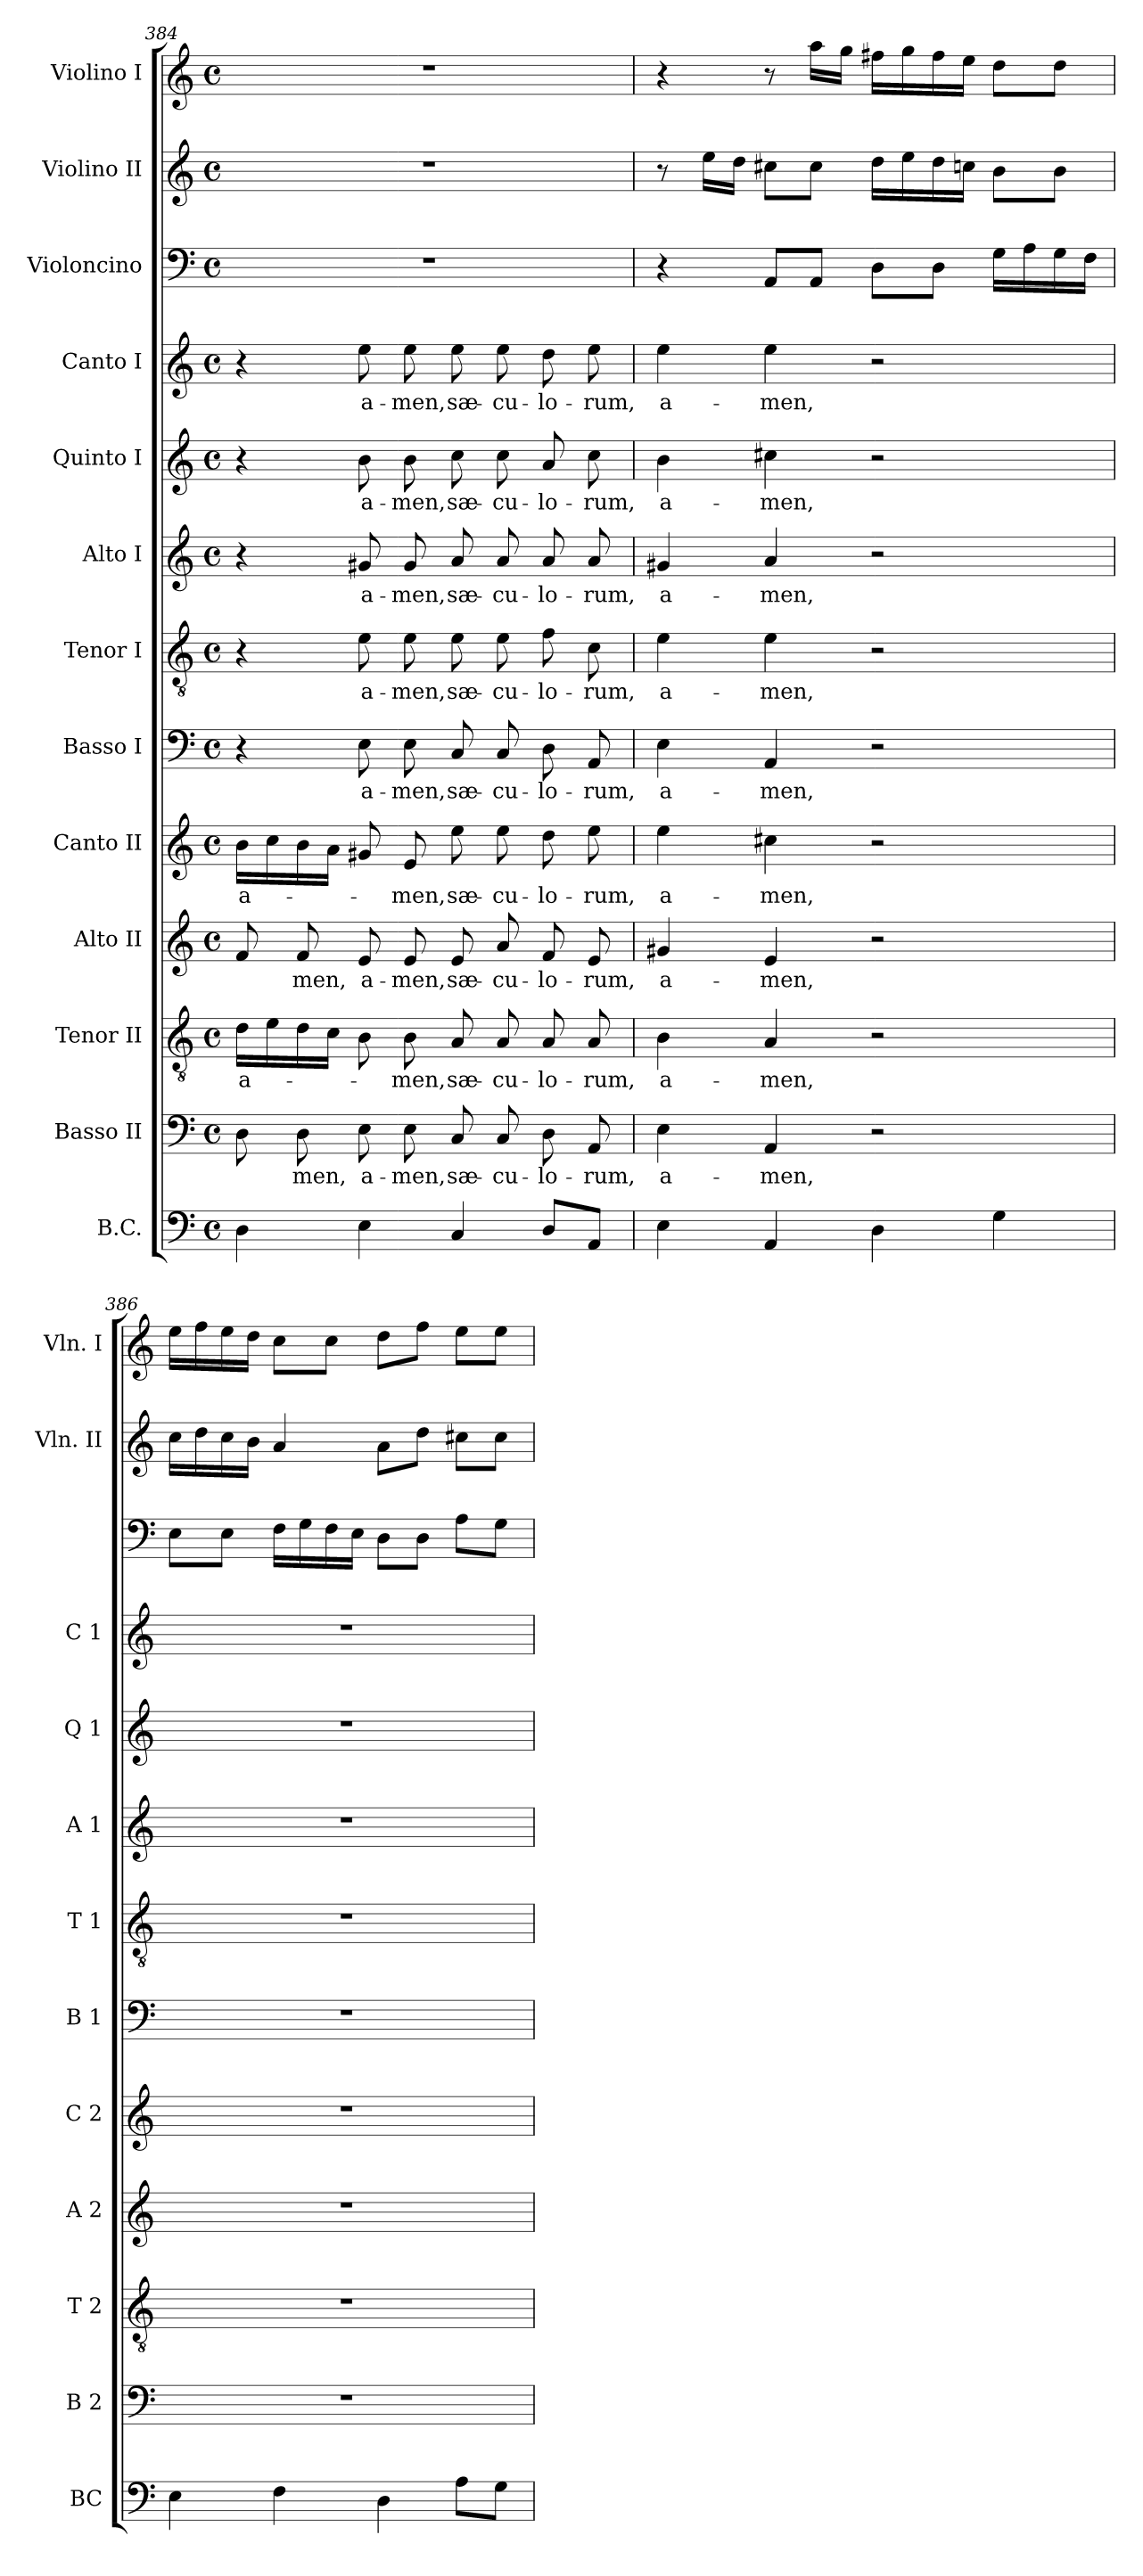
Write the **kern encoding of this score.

**kern	**kern	**text	**kern	**text	**kern	**text	**kern	**text	**kern	**text	**kern	**text	**kern	**text	**kern	**text	**kern	**text	**kern	**kern	**kern
*part13	*part12	*part12	*part11	*part11	*part10	*part10	*part9	*part9	*part8	*part8	*part7	*part7	*part6	*part6	*part5	*part5	*part4	*part4	*part3	*part2	*part1
*staff13	*staff12	*staff12	*staff11	*staff11	*staff10	*staff10	*staff9	*staff9	*staff8	*staff8	*staff7	*staff7	*staff6	*staff6	*staff5	*staff5	*staff4	*staff4	*staff3	*staff2	*staff1
*I"B.C.	*I"Basso II	*	*I"Tenor II	*	*I"Alto II	*	*I"Canto II	*	*I"Basso I	*	*I"Tenor I	*	*I"Alto I	*	*I"Quinto I	*	*I"Canto I	*	*I"Violoncino	*I"Violino II	*I"Violino I
*I'BC	*I'B 2	*	*I'T 2	*	*I'A 2	*	*I'C 2	*	*I'B 1	*	*I'T 1	*	*I'A 1	*	*I'Q 1	*	*I'C 1	*	*	*I'Vln. II	*I'Vln. I
!!LO:PB:g=z
*clefF4	*clefF4	*	*clefGv2	*	*clefG2	*	*clefG2	*	*clefF4	*	*clefGv2	*	*clefG2	*	*clefG2	*	*clefG2	*	*clefF4	*clefG2	*clefG2
*k[]	*k[]	*	*k[]	*	*k[]	*	*k[]	*	*k[]	*	*k[]	*	*k[]	*	*k[]	*	*k[]	*	*k[]	*k[]	*k[]
*C:	*C:	*	*C:	*	*C:	*	*C:	*	*C:	*	*C:	*	*C:	*	*C:	*	*C:	*	*C:	*C:	*C:
*M4/4	*M4/4	*	*M4/4	*	*M4/4	*	*M4/4	*	*M4/4	*	*M4/4	*	*M4/4	*	*M4/4	*	*M4/4	*	*M4/4	*M4/4	*M4/4
*met(c)	*met(c)	*	*met(c)	*	*met(c)	*	*met(c)	*	*met(c)	*	*met(c)	*	*met(c)	*	*met(c)	*	*met(c)	*	*met(c)	*met(c)	*met(c)
=384	=384	=384	=384	=384	=384	=384	=384	=384	=384	=384	=384	=384	=384	=384	=384	=384	=384	=384	=384	=384	=384
!	!	!	!	!LO:LY:b	!	!	!	!	!	!	!	!	!	!	!	!	!	!	!	!	!
!	!	!	!	!	!	!	!	!LO:LY:b	!	!	!	!	!	!	!	!	!	!	!	!	!
4D\	8D\	.	16d\LL	a-	8f/	.	16b\LL	a-	4r	.	4r	.	4r	.	4r	.	4r	.	1r	1r	1r
.	.	.	16e\	.	.	.	16cc\	.	.	.	.	.	.	.	.	.	.	.	.	.	.
!	!	!LO:LY:b	!	!	!	!	!	!	!	!	!	!	!	!	!	!	!	!	!	!	!
!	!	!	!	!	!	!LO:LY:b	!	!	!	!	!	!	!	!	!	!	!	!	!	!	!
.	8D\	-men,	16d\	.	8f/	-men,	16b\	.	.	.	.	.	.	.	.	.	.	.	.	.	.
.	.	.	16c\JJ	.	.	.	16a\JJ	.	.	.	.	.	.	.	.	.	.	.	.	.	.
!	!	!LO:LY:b	!	!	!	!	!	!	!	!	!	!	!	!	!	!	!	!	!	!	!
!	!	!	!	!	!	!LO:LY:b	!	!	!	!	!	!	!	!	!	!	!	!	!	!	!
!	!	!	!	!	!	!	!	!	!	!LO:LY:b	!	!	!	!	!	!	!	!	!	!	!
!	!	!	!	!	!	!	!	!	!	!	!	!LO:LY:b	!	!	!	!	!	!	!	!	!
!	!	!	!	!	!	!	!	!	!	!	!	!	!	!LO:LY:b	!	!	!	!	!	!	!
!	!	!	!	!	!	!	!	!	!	!	!	!	!	!	!	!LO:LY:b	!	!	!	!	!
!	!	!	!	!	!	!	!	!	!	!	!	!	!	!	!	!	!	!LO:LY:b	!	!	!
4E\	8E\	a-	8B\	.	8e/	a-	8g#X/	.	8E\	a-	8e\	a-	8g#X/	a-	8b\	a-	8ee\	a-	.	.	.
!	!	!LO:LY:b	!	!	!	!	!	!	!	!	!	!	!	!	!	!	!	!	!	!	!
!	!	!	!	!LO:LY:b	!	!	!	!	!	!	!	!	!	!	!	!	!	!	!	!	!
!	!	!	!	!	!	!LO:LY:b	!	!	!	!	!	!	!	!	!	!	!	!	!	!	!
!	!	!	!	!	!	!	!	!LO:LY:b	!	!	!	!	!	!	!	!	!	!	!	!	!
!	!	!	!	!	!	!	!	!	!	!LO:LY:b	!	!	!	!	!	!	!	!	!	!	!
!	!	!	!	!	!	!	!	!	!	!	!	!LO:LY:b	!	!	!	!	!	!	!	!	!
!	!	!	!	!	!	!	!	!	!	!	!	!	!	!LO:LY:b	!	!	!	!	!	!	!
!	!	!	!	!	!	!	!	!	!	!	!	!	!	!	!	!LO:LY:b	!	!	!	!	!
!	!	!	!	!	!	!	!	!	!	!	!	!	!	!	!	!	!	!LO:LY:b	!	!	!
.	8E\	-men,	8B\	-men,	8e/	-men,	8e/	-men,	8E\	-men,	8e\	-men,	8g#/	-men,	8b\	-men,	8ee\	-men,	.	.	.
!	!	!LO:LY:b	!	!	!	!	!	!	!	!	!	!	!	!	!	!	!	!	!	!	!
!	!	!	!	!LO:LY:b	!	!	!	!	!	!	!	!	!	!	!	!	!	!	!	!	!
!	!	!	!	!	!	!LO:LY:b	!	!	!	!	!	!	!	!	!	!	!	!	!	!	!
!	!	!	!	!	!	!	!	!LO:LY:b	!	!	!	!	!	!	!	!	!	!	!	!	!
!	!	!	!	!	!	!	!	!	!	!LO:LY:b	!	!	!	!	!	!	!	!	!	!	!
!	!	!	!	!	!	!	!	!	!	!	!	!LO:LY:b	!	!	!	!	!	!	!	!	!
!	!	!	!	!	!	!	!	!	!	!	!	!	!	!LO:LY:b	!	!	!	!	!	!	!
!	!	!	!	!	!	!	!	!	!	!	!	!	!	!	!	!LO:LY:b	!	!	!	!	!
!	!	!	!	!	!	!	!	!	!	!	!	!	!	!	!	!	!	!LO:LY:b	!	!	!
4C/	8C/	sæ-	8A/	sæ-	8e/	sæ-	8ee\	sæ-	8C/	sæ-	8e\	sæ-	8a/	sæ-	8cc\	sæ-	8ee\	sæ-	.	.	.
!	!	!LO:LY:b	!	!	!	!	!	!	!	!	!	!	!	!	!	!	!	!	!	!	!
!	!	!	!	!LO:LY:b	!	!	!	!	!	!	!	!	!	!	!	!	!	!	!	!	!
!	!	!	!	!	!	!LO:LY:b	!	!	!	!	!	!	!	!	!	!	!	!	!	!	!
!	!	!	!	!	!	!	!	!LO:LY:b	!	!	!	!	!	!	!	!	!	!	!	!	!
!	!	!	!	!	!	!	!	!	!	!LO:LY:b	!	!	!	!	!	!	!	!	!	!	!
!	!	!	!	!	!	!	!	!	!	!	!	!LO:LY:b	!	!	!	!	!	!	!	!	!
!	!	!	!	!	!	!	!	!	!	!	!	!	!	!LO:LY:b	!	!	!	!	!	!	!
!	!	!	!	!	!	!	!	!	!	!	!	!	!	!	!	!LO:LY:b	!	!	!	!	!
!	!	!	!	!	!	!	!	!	!	!	!	!	!	!	!	!	!	!LO:LY:b	!	!	!
.	8C/	-cu-	8A/	-cu-	8a/	-cu-	8ee\	-cu-	8C/	-cu-	8e\	-cu-	8a/	-cu-	8cc\	-cu-	8ee\	-cu-	.	.	.
!	!	!LO:LY:b	!	!	!	!	!	!	!	!	!	!	!	!	!	!	!	!	!	!	!
!	!	!	!	!LO:LY:b	!	!	!	!	!	!	!	!	!	!	!	!	!	!	!	!	!
!	!	!	!	!	!	!LO:LY:b	!	!	!	!	!	!	!	!	!	!	!	!	!	!	!
!	!	!	!	!	!	!	!	!LO:LY:b	!	!	!	!	!	!	!	!	!	!	!	!	!
!	!	!	!	!	!	!	!	!	!	!LO:LY:b	!	!	!	!	!	!	!	!	!	!	!
!	!	!	!	!	!	!	!	!	!	!	!	!LO:LY:b	!	!	!	!	!	!	!	!	!
!	!	!	!	!	!	!	!	!	!	!	!	!	!	!LO:LY:b	!	!	!	!	!	!	!
!	!	!	!	!	!	!	!	!	!	!	!	!	!	!	!	!LO:LY:b	!	!	!	!	!
!	!	!	!	!	!	!	!	!	!	!	!	!	!	!	!	!	!	!LO:LY:b	!	!	!
8D/L	8D\	-lo-	8A/	-lo-	8f/	-lo-	8dd\	-lo-	8D\	-lo-	8f\	-lo-	8a/	-lo-	8a/	-lo-	8dd\	-lo-	.	.	.
!	!	!LO:LY:b	!	!	!	!	!	!	!	!	!	!	!	!	!	!	!	!	!	!	!
!	!	!	!	!LO:LY:b	!	!	!	!	!	!	!	!	!	!	!	!	!	!	!	!	!
!	!	!	!	!	!	!LO:LY:b	!	!	!	!	!	!	!	!	!	!	!	!	!	!	!
!	!	!	!	!	!	!	!	!LO:LY:b	!	!	!	!	!	!	!	!	!	!	!	!	!
!	!	!	!	!	!	!	!	!	!	!LO:LY:b	!	!	!	!	!	!	!	!	!	!	!
!	!	!	!	!	!	!	!	!	!	!	!	!LO:LY:b	!	!	!	!	!	!	!	!	!
!	!	!	!	!	!	!	!	!	!	!	!	!	!	!LO:LY:b	!	!	!	!	!	!	!
!	!	!	!	!	!	!	!	!	!	!	!	!	!	!	!	!LO:LY:b	!	!	!	!	!
!	!	!	!	!	!	!	!	!	!	!	!	!	!	!	!	!	!	!LO:LY:b	!	!	!
8AA/J	8AA/	-rum,	8A/	-rum,	8e/	-rum,	8ee\	-rum,	8AA/	-rum,	8c\	-rum,	8a/	-rum,	8cc\	-rum,	8ee\	-rum,	.	.	.
=385	=385	=385	=385	=385	=385	=385	=385	=385	=385	=385	=385	=385	=385	=385	=385	=385	=385	=385	=385	=385	=385
!	!	!LO:LY:b	!	!	!	!	!	!	!	!	!	!	!	!	!	!	!	!	!	!	!
!	!	!	!	!LO:LY:b	!	!	!	!	!	!	!	!	!	!	!	!	!	!	!	!	!
!	!	!	!	!	!	!LO:LY:b	!	!	!	!	!	!	!	!	!	!	!	!	!	!	!
!	!	!	!	!	!	!	!	!LO:LY:b	!	!	!	!	!	!	!	!	!	!	!	!	!
!	!	!	!	!	!	!	!	!	!	!LO:LY:b	!	!	!	!	!	!	!	!	!	!	!
!	!	!	!	!	!	!	!	!	!	!	!	!LO:LY:b	!	!	!	!	!	!	!	!	!
!	!	!	!	!	!	!	!	!	!	!	!	!	!	!LO:LY:b	!	!	!	!	!	!	!
!	!	!	!	!	!	!	!	!	!	!	!	!	!	!	!	!LO:LY:b	!	!	!	!	!
!	!	!	!	!	!	!	!	!	!	!	!	!	!	!	!	!	!	!LO:LY:b	!	!	!
4E\	4E\	a-	4B\	a-	4g#X/	a-	4ee\	a-	4E\	a-	4e\	a-	4g#X/	a-	4b\	a-	4ee\	a-	4r	8r	4r
.	.	.	.	.	.	.	.	.	.	.	.	.	.	.	.	.	.	.	.	16ee\LL	.
.	.	.	.	.	.	.	.	.	.	.	.	.	.	.	.	.	.	.	.	16dd\JJ	.
!	!	!LO:LY:b	!	!	!	!	!	!	!	!	!	!	!	!	!	!	!	!	!	!	!
!	!	!	!	!LO:LY:b	!	!	!	!	!	!	!	!	!	!	!	!	!	!	!	!	!
!	!	!	!	!	!	!LO:LY:b	!	!	!	!	!	!	!	!	!	!	!	!	!	!	!
!	!	!	!	!	!	!	!	!LO:LY:b	!	!	!	!	!	!	!	!	!	!	!	!	!
!	!	!	!	!	!	!	!	!	!	!LO:LY:b	!	!	!	!	!	!	!	!	!	!	!
!	!	!	!	!	!	!	!	!	!	!	!	!LO:LY:b	!	!	!	!	!	!	!	!	!
!	!	!	!	!	!	!	!	!	!	!	!	!	!	!LO:LY:b	!	!	!	!	!	!	!
!	!	!	!	!	!	!	!	!	!	!	!	!	!	!	!	!LO:LY:b	!	!	!	!	!
!	!	!	!	!	!	!	!	!	!	!	!	!	!	!	!	!	!	!LO:LY:b	!	!	!
4AA/	4AA/	-men,	4A/	-men,	4e/	-men,	4cc#X\	-men,	4AA/	-men,	4e\	-men,	4a/	-men,	4cc#X\	-men,	4ee\	-men,	8AA/L	8cc#X\L	8r
.	.	.	.	.	.	.	.	.	.	.	.	.	.	.	.	.	.	.	8AA/J	8cc#\J	16aa\LL
.	.	.	.	.	.	.	.	.	.	.	.	.	.	.	.	.	.	.	.	.	16gg\JJ
4D\	2r	.	2r	.	2r	.	2r	.	2r	.	2r	.	2r	.	2r	.	2r	.	8D\L	16dd\LL	16ff#X\LL
.	.	.	.	.	.	.	.	.	.	.	.	.	.	.	.	.	.	.	.	16ee\	16gg\
.	.	.	.	.	.	.	.	.	.	.	.	.	.	.	.	.	.	.	8D\J	16dd\	16ff#\
.	.	.	.	.	.	.	.	.	.	.	.	.	.	.	.	.	.	.	.	16ccn\JJ	16ee\JJ
4G\	.	.	.	.	.	.	.	.	.	.	.	.	.	.	.	.	.	.	16G\LL	8b\L	8dd\L
.	.	.	.	.	.	.	.	.	.	.	.	.	.	.	.	.	.	.	16A\	.	.
.	.	.	.	.	.	.	.	.	.	.	.	.	.	.	.	.	.	.	16G\	8b\J	8dd\J
.	.	.	.	.	.	.	.	.	.	.	.	.	.	.	.	.	.	.	16F\JJ	.	.
=386	=386	=386	=386	=386	=386	=386	=386	=386	=386	=386	=386	=386	=386	=386	=386	=386	=386	=386	=386	=386	=386
4E\	1r	.	1r	.	1r	.	1r	.	1r	.	1r	.	1r	.	1r	.	1r	.	8E\L	16cc\LL	16ee\LL
.	.	.	.	.	.	.	.	.	.	.	.	.	.	.	.	.	.	.	.	16dd\	16ff\
.	.	.	.	.	.	.	.	.	.	.	.	.	.	.	.	.	.	.	8E\J	16cc\	16ee\
.	.	.	.	.	.	.	.	.	.	.	.	.	.	.	.	.	.	.	.	16b\JJ	16dd\JJ
4F\	.	.	.	.	.	.	.	.	.	.	.	.	.	.	.	.	.	.	16F\LL	4a/	8cc\L
.	.	.	.	.	.	.	.	.	.	.	.	.	.	.	.	.	.	.	16G\	.	.
.	.	.	.	.	.	.	.	.	.	.	.	.	.	.	.	.	.	.	16F\	.	8cc\J
.	.	.	.	.	.	.	.	.	.	.	.	.	.	.	.	.	.	.	16E\JJ	.	.
4D\	.	.	.	.	.	.	.	.	.	.	.	.	.	.	.	.	.	.	8D\L	8a\L	8dd\L
.	.	.	.	.	.	.	.	.	.	.	.	.	.	.	.	.	.	.	8D\J	8dd\J	8ff\J
8A\L	.	.	.	.	.	.	.	.	.	.	.	.	.	.	.	.	.	.	8A\L	8cc#X\L	8ee\L
8G\J	.	.	.	.	.	.	.	.	.	.	.	.	.	.	.	.	.	.	8G\J	8cc#\J	8ee\J
=	=	=	=	=	=	=	=	=	=	=	=	=	=	=	=	=	=	=	=	=	=
*-	*-	*-	*-	*-	*-	*-	*-	*-	*-	*-	*-	*-	*-	*-	*-	*-	*-	*-	*-	*-	*-
